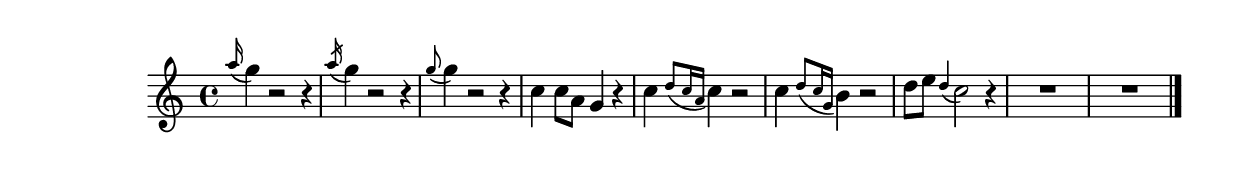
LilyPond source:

\version "2.16.2"

\header {
  dedication=""
  title=""
  subtitle=""
  subsubtitle=""
  poet=""
  meter=""
  piece=""
  composer=""
  arranger=""
  opus=""
  instrument=""
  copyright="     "
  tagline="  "
}

liniaroAa =
\relative a''
{
  \clef treble
  \key c \major
  \time 4/4
  \appoggiatura { a16 } g4 r2 r4  | % kompletite
  \acciaccatura { a16 } g4 r2 r4  | % kompletite
  \appoggiatura { g8 } g4 r2 r4  | % kompletite
  c,4 c8 a g4 r4  | % kompletite
  %05
  c4 \appoggiatura { d8 c16 a } c4 r2  | % kompletite
  c4 \appoggiatura { d8 c16 g } b4 r2  | % kompletite
  d8 e \appoggiatura { d4 } c2 r4  | % kompletite
  R1  |
  R1  \bar "|."
}

\score {
  \new StaffGroup {
    \override Score.RehearsalMark #'self-alignment-X = #LEFT
    <<
      \new Staff \with {instrumentName = #"" shortInstrumentName = #" "} \liniaroAa
    >>
  }
  \layout {}
}
